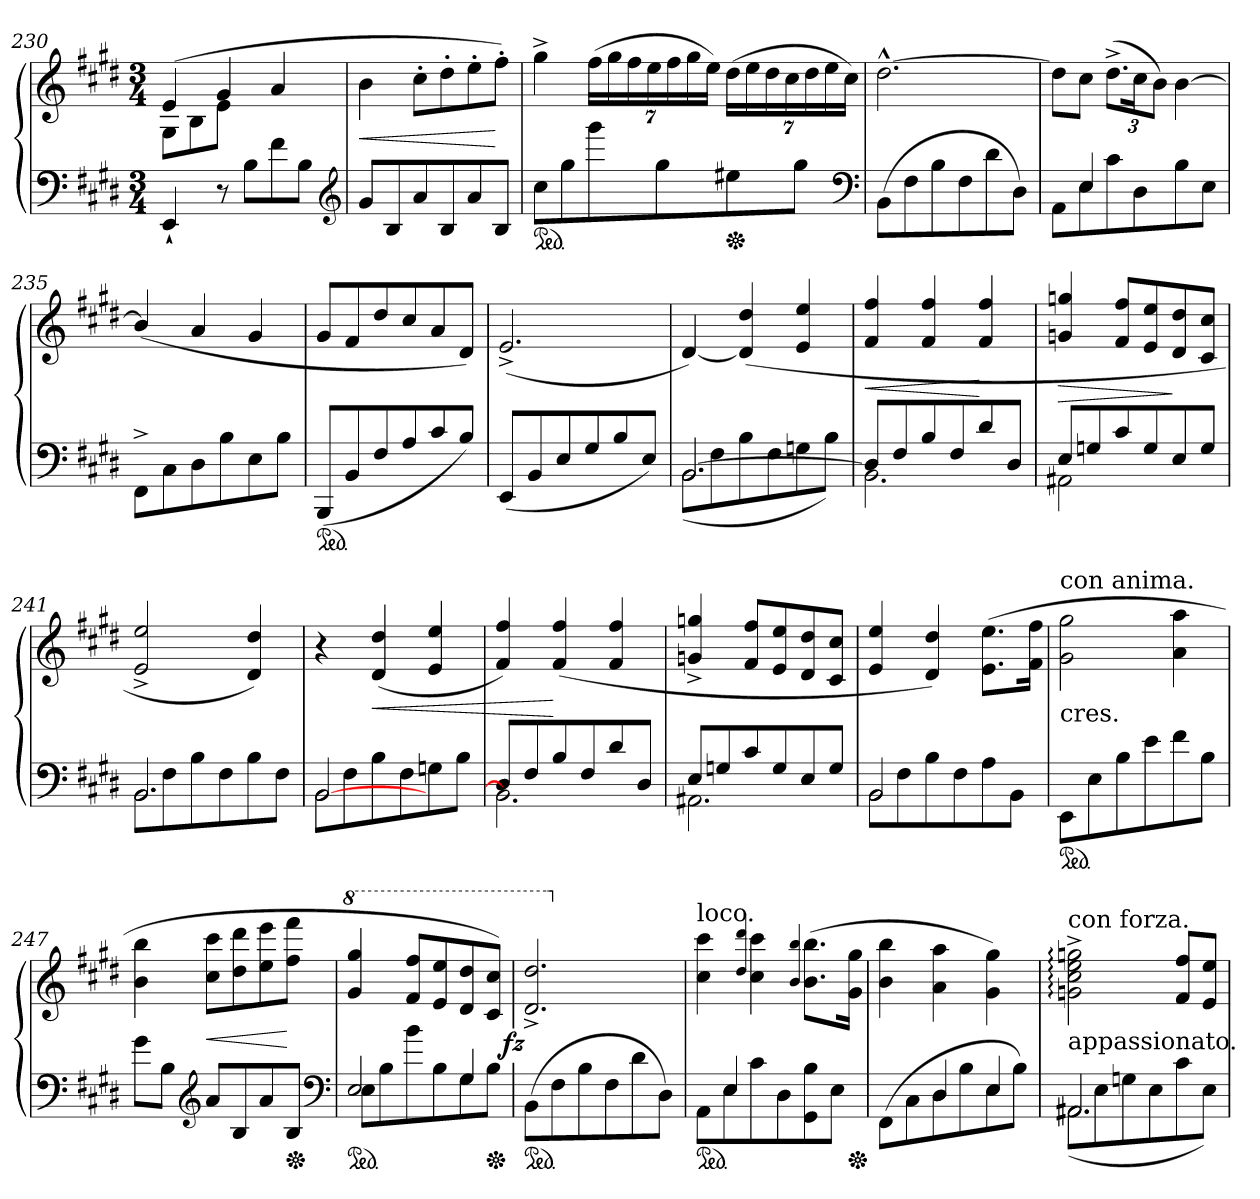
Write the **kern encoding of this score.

**kern	**kern	**dynam
*part1	*part1	*part1
*staff2	*staff1	*staff1/2
*clefF4	*clefG2	*
*k[f#c#g#d#]	*k[f#c#g#d#]	*
*M3/4	*M3/4	*
=230	=230	=230
*	*^	*
4EE`<	(>4e	8G#L	.
.	.	8B	.
8r	4g#	8eJ	.
8BL	.	8ryy	.
8f#	4a	4ryy	.
8BJ	.	.	.
*	*v	*v	*
*clefG2	*	*
=231	=231	=231
8g#L	4b	<
8B	.	.
8a	8cc#'>L	.
8B	8dd#'>	.
8a	8ee'>	.
8BJ	8ff#'>J)	[
=232	=232	=232
*ped	*	*
8cc#L	4gg#^<	.
8gg#	.	.
8ggg#	(>28ff#LL	.
.	28gg#	.
.	28ff#	.
.	28ee	.
8gg#	.	.
.	28ff#	.
.	28gg#	.
.	28eeJJ)	.
*Xped	*	*
8ee#X	(>28dd#LL	.
.	28ee	.
.	28dd#	.
.	28cc#	.
8gg#J	.	.
.	28dd#	.
.	28ee	.
.	28cc#JJ)	.
*clefF4	*	*
=233	=233	=233
(>8BBL	[2.dd#^^>	.
8F#	.	.
8B	.	.
8F#	.	.
8d#	.	.
8D#J)	.	.
=234	=234	=234
*^	*	*
8ryy	8AAL	8dd#L]	.
4E	8E	8cc#J	.
.	8c#	(>12.dd#^>L	.
4ryy	8D#	24cc#K	.
.	.	12bJ)	.
.	8B	[4b	.
8ryy	8EJ	.	.
=235	=235	=235	=235
!LO:TX:b:color=crimson:t=⚠	!	!	!
*v	*v	*	*
8FF#^>L	(<4b/]	.
8C#	.	.
8D#	4a/	.
8B	.	.
8E	4g#/	.
8BJ	.	.
=236	=236	=236
!LO:TX:b:color=crimson:t=⚠	!	!
*ped	*	*
(>8BBBL	8g#L	.
8BB	8f#	.
8F#	8dd#	.
8A	8cc#	.
8c#	8a	.
8BJ)	8d#J)	.
=237	=237	=237
(>8EEL	(<2.e^>	.
8BB	.	.
8E	.	.
8G#	.	.
8B	.	.
8EJ)	.	.
=238	=238	=238
*^	*	*
!	!LO:N:vis=2.	!	!
[2.BB	(>8BB	[4d#)	.
.	8F#	.	.
.	8B	(>4d#] 4dd#	.
.	8F#	.	.
.	8Gn	4e 4ee	.
.	8BJ)	.	.
=239	=239	=239	=239
8D#L	2.BB]	4f#/ 4ff#/	<
8F#	.	.	.
8B	.	4f#/ 4ff#/	.
8F#	.	.	.
8d#	.	4f#/ 4ff#/	[
8D#J	.	.	.
=240	=240	=240	=240
8EL	2AA#X	4gn/ 4ggn/	>
8Gn	.	.	.
8c#	.	8f# 8ff#L	.
8G	.	8e 8ee	.
8E	4ryy	8d# 8dd#	]
8GJ	.	8c# 8cc#J	.
=241	=241	=241	=241
!	!LO:N:vis=2.	!	!
2.BB	8BB	2e^< 2ee^<	.
.	8F#	.	.
.	8B	.	.
.	8F#	.	.
.	8B	4d# 4dd#)	.
.	8F#J	.	.
=242	=242	=242	=242
!	!LO:N:vis=2	!	!
[2BB	8BB	4r	.
.	8F#	.	.
.	8B	(>4d# 4dd#	<
.	8F#	.	.
4ryy	8Gn	4e 4ee	.
.	8BJ	.	.
=243	=243	=243	=243
8D#L	2.BB]	4f#/ 4ff#/)	.
8F#	.	.	.
8B	.	(>4f#/ 4ff#/	[
8F#	.	.	.
8d#	.	4f#/ 4ff#/	.
8D#J	.	.	.
=244	=244	=244	=244
8EL	2.AA#X	4gn^</ 4ggn^</	.
8Gn	.	.	.
8c#	.	8f# 8ff#L	.
8G	.	8e 8ee	.
8E	.	8d# 8dd#	.
8GJ	.	8c# 8cc#J	.
=245	=245	=245	=245
!	!LO:N:vis=2	!	!
2BB	8BB	4e 4ee	.
.	8F#	.	.
.	8B	4d# 4dd#)	.
.	8F#	.	.
4ryy	8A	(>8.e 8.eeL	.
.	8BBJ	.	.
.	.	16f# 16ff#Jk	.
*v	*v	*	*
=246	=246	=246
!	!LO:TX:c:t=cres.	!
!	!LO:TX:a:t=con anima.	!
*ped	*	*
8EEL	2g# 2gg#	.
8E	.	.
8B	.	.
8e	.	.
8f#	4a 4aa	.
8BJ	.	.
=247	=247	=247
8g#L	4b 4bb	.
8BJ	.	.
*clefG2	*	*
8aL	8cc# 8ccc#L	<
8B	8dd# 8ddd#	.
8a	8ee 8eee	.
*Xped	*	*
8BJ	8ff# 8fff#J	[
*clefF4	*	*
=248	=248	=248
*^	*	*
*	*	*8va	*
*ped	*	*	*
2E	8EL	4gg#/ 4ggg#/	.
.	8B	.	.
.	8b	8ff# 8fff#L	.
.	8B	8ee 8eee	.
4G#	8G#	8dd# 8ddd#	.
*Xped	*	*	*
.	8BJ	8cc# 8ccc#J)	.
=249	=249	=249	=249
!	!	!	!LO:DY:rj
*v	*v	*	*
*ped	*	*
(>8BBL	2.dd#^< 2.ddd#^<	fz
8F#	.	.
8B	.	.
8F#	.	.
8d#	.	.
8D#J)	.	.
=250	=250	=250
*^	*	*
*	*	*X8va	*
!	!	!LO:TX:a:t=loco.	!
*ped	*	*	*
8ryy	8AAL	4cc# 4ccc#	.
4E	8E	.	.
.	.	4qqdd#/ 4qqddd#/	.
.	8c#	4cc# 4ccc#	.
4ryy	8D#	.	.
.	.	4qqb/ 4qqbb/	.
.	8GG# 8B	(>8.b 8.bbL	.
8ryy	8EJ	.	.
*Xped	*	*	*
.	.	16g# 16gg#Jk	.
=251	=251	=251	=251
4ryy	(>8FF#L	4b 4bb	.
.	8C#	.	.
4D#	8D#	4a 4aa	.
.	8B	.	.
4E	8E	4g# 4gg#)	.
.	8BJ)	.	.
=252	=252	=252	=252
!	!	!LO:TX:a:t=con forza.	!
!LO:TX:a:t=appassionato.	!	!	!
!	!LO:N:vis=2.	!	!
2.AA#X	(>8AA#X	2gn:^> 2cc#:^> 2ee:^> 2ggn:^>	.
.	8E	.	.
.	8Gn	.	.
.	8E	.	.
.	8c#	8f#/ 8ff#/L	.
.	8EJ)	8e 8eeJ	.
*v	*v	*	*
=	=	=
*-	*-	*-
